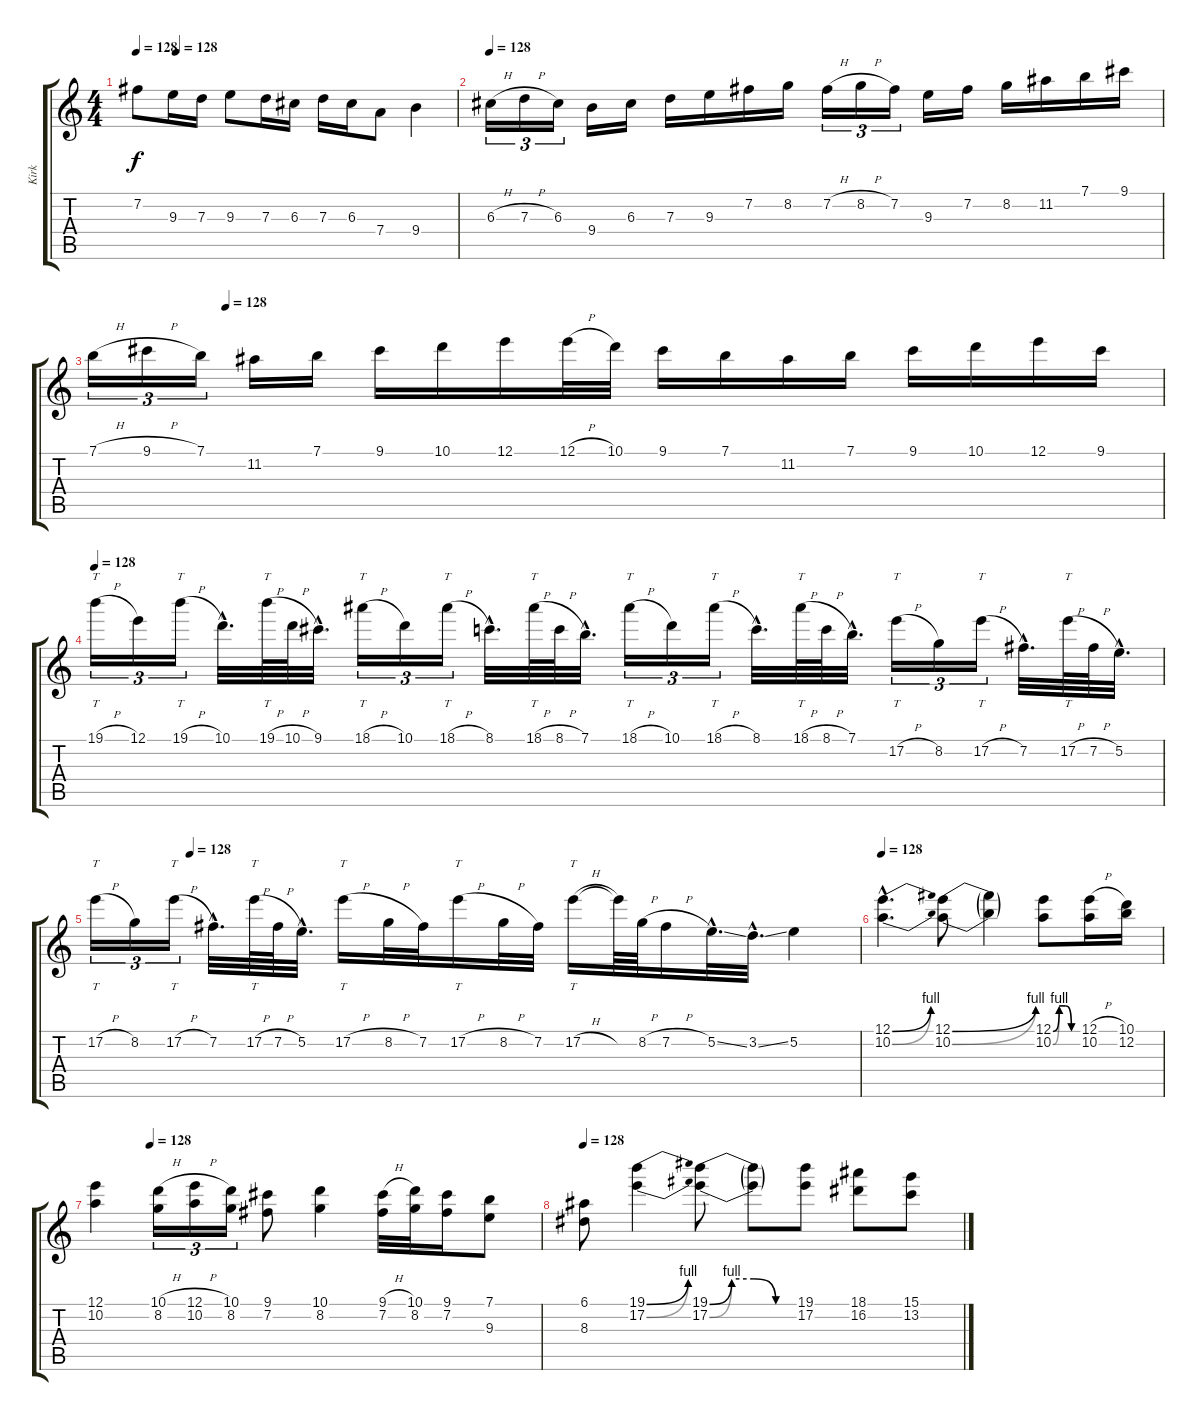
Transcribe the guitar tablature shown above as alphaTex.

\track ("Kirk" "Kirk") {instrument distortionguitar}
\staff {score tabs}
\tuning (E4 B3 G3 D3 A2 E2) {hide}
\ts (4 4)
\tempo 128
\tempo (128 0.125)
\clef g2
\ks c
7.2.8{dy f} 9.3.16 7.3.16 9.3.8 7.3.16 6.3.16 7.3.16 6.3.16 7.4.8 9.4.4 |
\tempo 128
6.3{h}.16{tu (3 2)} 7.3{h}.16{tu (3 2)} 6.3.16{tu (3 2)} 9.4.16 6.3.16 7.3.16 9.3.16 7.2.16 8.2.16 7.2{h}.16{tu (3 2)} 8.2{h}.16{tu (3 2)} 7.2.16{tu (3 2)} 9.3.16 7.2.16 8.2.16 11.2.16 7.1.16 9.1.16 |
\tempo (128 0.125)
7.1{h}.16{tu (3 2)} 9.1{h}.16{tu (3 2)} 7.1.16{tu (3 2)} 11.2.16 7.1.16 9.1.16 10.1.16 12.1.16 12.1{h}.32 10.1.32 9.1.16 7.1.16 11.2.16 7.1.16 9.1.16 10.1.16 12.1.16 9.1.16 |
\tempo 128
19.1{h}.16{tt tu (3 2)} 12.1.16{tu (3 2)} 19.1{h}.16{tt tu (3 2)} 10.1{hac}.32{d} 19.1{h}.64{tt} 10.1{h}.64 9.1{hac}.32{d} 18.1{h}.16{tt tu (3 2)} 10.1.16{tu (3 2)} 18.1{h}.16{tt tu (3 2)} 8.1{hac}.32{d} 18.1{h}.64{tt} 8.1{h}.64 7.1{hac}.32{d} 18.1{h}.16{tt tu (3 2)} 10.1.16{tu (3 2)} 18.1{h}.16{tt tu (3 2)} 8.1{hac}.32{d} 18.1{h}.64{tt} 8.1{h}.64 7.1{hac}.32{d} 17.2{h}.16{tt tu (3 2)} 8.2.16{tu (3 2)} 17.2{h}.16{tt tu (3 2)} 7.2{hac}.32{d} 17.2{h}.64{tt} 7.2{h}.64 5.2{hac}.32{d} |
\tempo (128 0.125)
17.2{h}.16{tt tu (3 2)} 8.2.16{tu (3 2)} 17.2{h}.16{tt tu (3 2)} 7.2{hac}.32{d} 17.2{h}.64{tt} 7.2{h}.64 5.2{hac}.32{d} 17.2{h}.16{tt} 8.2{h}.32 7.2.32 17.2{h}.16{tt} 8.2{h}.32 7.2.32 17.2{h}.16{tt} 17.2{t}.64 8.2{h}.64 7.2{h}.16 5.2{ss hac}.32{d} 3.2{ss hac}.32{d} 5.2.4 |
\tempo 128
(12.1{be (bend 0 0 60 4) hac} 10.2{be (bend 0 0 60 4) hac}).4{d} (12.1{be (bend 0 0 60 4)} 10.2{be (bend 0 0 60 4)}).8 (12.1{t} 10.2{t}).4 (12.1{be (custom 0 0 15 4 30 4 45 0 60 0)} 10.2{be (custom 0 0 15 4 30 4 45 0 60 0)}).8 (12.1{h} 10.2).16 (10.1 12.2).16 |
\tempo (128 0.125)
(12.1 10.2).4 (10.1{h} 8.2).16{tu (3 2)} (12.1{h} 10.2).16{tu (3 2)} (10.1 8.2).16{tu (3 2)} (9.1 7.2).8 (10.1 8.2).4 (9.1{h} 7.2).32 (10.1 8.2).32 (9.1 7.2).16 (7.1 9.3).8 |
\tempo 128
(6.1 8.3).8 (19.1{be (bend 0 0 60 4)} 17.2{be (bend 0 0 60 4)}).4 (19.1{be (custom 0 0 15 4 30 4 45 0 60 0)} 17.2{be (custom 0 0 15 4 30 4 45 0 60 0)}).8 (19.1{t} 17.2{t}).8 (19.1 17.2).8 (18.1 16.2).8 (15.1 13.2).8
